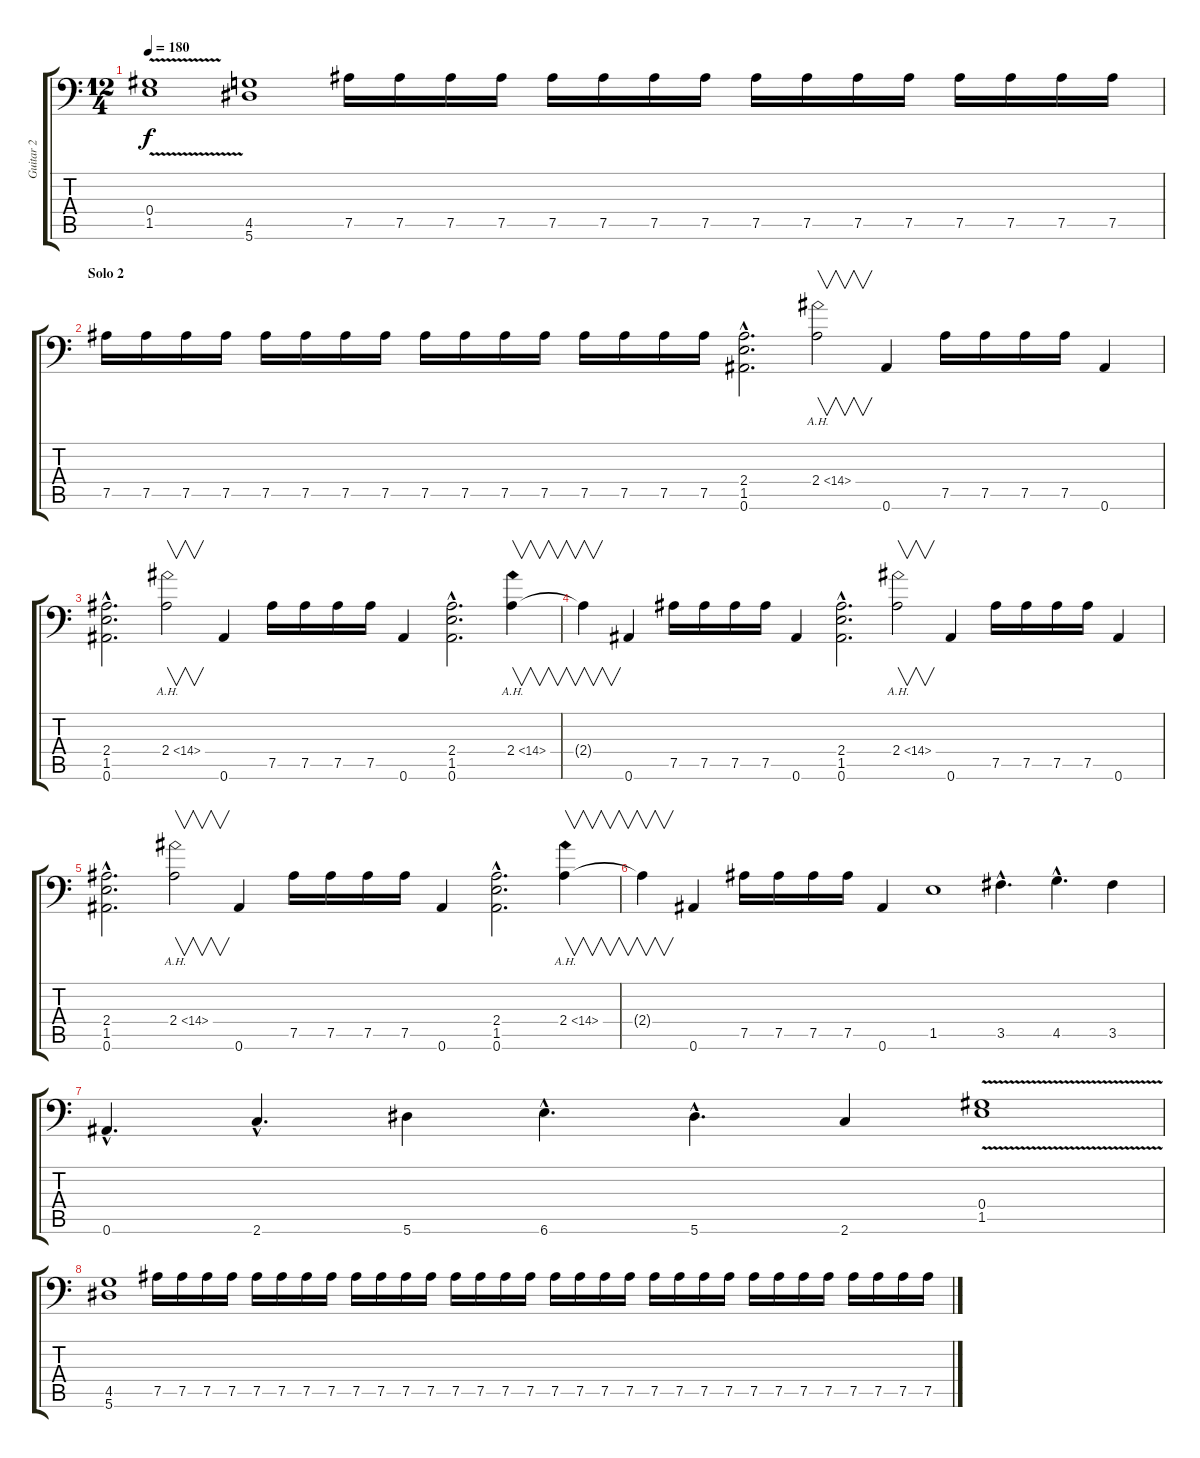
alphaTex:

\track ("Guitar 2" "Guitar 2") {instrument distortionguitar}
\staff {score tabs}
\tuning (Bb3 F3 Db3 Ab2 Eb2 Bb1) {hide}
\ts (12 4)
\tempo 180
\clef f4
\ks c
(0.4 1.5{v}).1{dy f} (4.5 5.6).1 7.5.16 7.5.16 7.5.16 7.5.16 7.5.16 7.5.16 7.5.16 7.5.16 7.5.16 7.5.16 7.5.16 7.5.16 7.5.16 7.5.16 7.5.16 7.5.16 |
\section ("" "Solo 2")
7.5.16 7.5.16 7.5.16 7.5.16 7.5.16 7.5.16 7.5.16 7.5.16 7.5.16 7.5.16 7.5.16 7.5.16 7.5.16 7.5.16 7.5.16 7.5.16 (2.4{hac} 1.5{hac} 0.6{hac}).2{d} 2.4{ah 12}.2{v} 0.6.4 7.5.16 7.5.16 7.5.16 7.5.16 0.6.4 |
(2.4{hac} 1.5{hac} 0.6{hac}).2{d} 2.4{ah 12}.2{v} 0.6.4 7.5.16 7.5.16 7.5.16 7.5.16 0.6.4 (2.4{hac} 1.5{hac} 0.6{hac}).2{d} 2.4{ah 12}.4{v} |
2.4{t}.4{v} 0.6.4 7.5.16 7.5.16 7.5.16 7.5.16 0.6.4 (2.4{hac} 1.5{hac} 0.6{hac}).2{d} 2.4{ah 12}.2{v} 0.6.4 7.5.16 7.5.16 7.5.16 7.5.16 0.6.4 |
(2.4{hac} 1.5{hac} 0.6{hac}).2{d} 2.4{ah 12}.2{v} 0.6.4 7.5.16 7.5.16 7.5.16 7.5.16 0.6.4 (2.4{hac} 1.5{hac} 0.6{hac}).2{d} 2.4{ah 12}.4{v} |
2.4{t}.4{v} 0.6.4 7.5.16 7.5.16 7.5.16 7.5.16 0.6.4 1.5.1 3.5{hac}.4{d} 4.5{hac}.4{d} 3.5.4 |
0.6{hac}.4{d} 2.6{hac}.4{d} 5.6.4 6.6{hac}.4{d} 5.6{hac}.4{d} 2.6.4 (0.4{v} 1.5).1 |
(4.5 5.6).1 7.5.16 7.5.16 7.5.16 7.5.16 7.5.16 7.5.16 7.5.16 7.5.16 7.5.16 7.5.16 7.5.16 7.5.16 7.5.16 7.5.16 7.5.16 7.5.16 7.5.16 7.5.16 7.5.16 7.5.16 7.5.16 7.5.16 7.5.16 7.5.16 7.5.16 7.5.16 7.5.16 7.5.16 7.5.16 7.5.16 7.5.16 7.5.16
